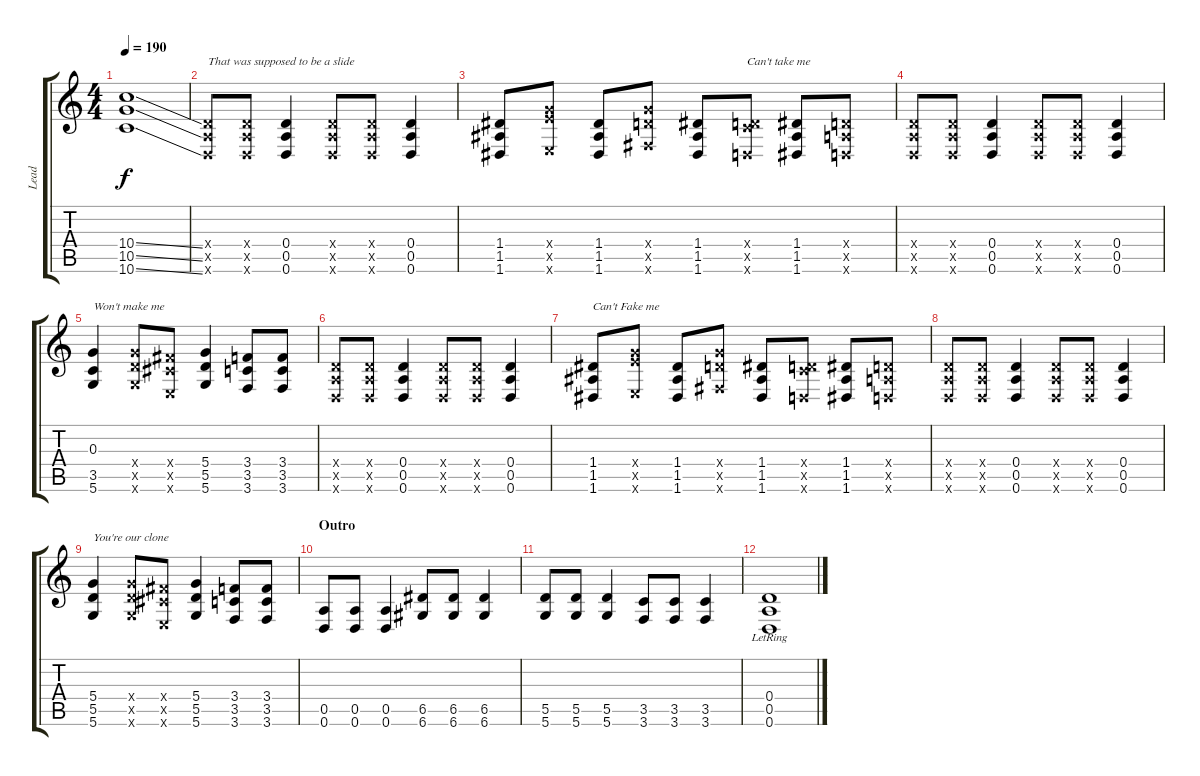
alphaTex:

\track ("Lead" "Lead") {instrument distortionguitar}
\staff {score tabs}
\tuning (E4 B3 G3 D3 A2 D2) {hide}
\ts (4 4)
\tempo 190
\clef g2
\ks c
(10.4{ss} 10.5{ss} 10.6{ss}).1{dy f} |
(0.4{x} 0.5{x} 0.6{x}).8{txt "That was supposed to be a slide "} (0.4{x} 0.5{x} 0.6{x}).8 (0.4 0.5 0.6).4 (0.4{x} 0.5{x} 0.6{x}).8 (0.4{x} 0.5{x} 0.6{x}).8 (0.4 0.5 0.6).4 |
(1.4 1.5 1.6).8 (5.4{x} 7.5{x} 2.6{x}).8 (1.4 1.5 1.6).8 (5.4{x} 5.5{x} 4.6{x}).8 (1.4 1.5 1.6).8 (0.4{x} 3.5{x} 0.6{x}).8{txt "Can't take me"} (1.4 1.5 1.6).8 (0.4{x} 0.5{x} 0.6{x}).8 |
(0.4{x} 0.5{x} 0.6{x}).8 (0.4{x} 0.5{x} 0.6{x}).8 (0.4 0.5 0.6).4 (0.4{x} 0.5{x} 0.6{x}).8 (0.4{x} 0.5{x} 0.6{x}).8 (0.4 0.5 0.6).4 |
(0.3 3.5 5.6).4{txt "Won't make me"} (5.4{x} 5.5{x} 5.6{x}).8 (4.4{x} 4.5{x} 2.6{x}).8 (5.4 5.5 5.6).4 (3.4 3.5 3.6).8 (3.4 3.5 3.6).8 |
(0.4{x} 0.5{x} 0.6{x}).8 (0.4{x} 0.5{x} 0.6{x}).8 (0.4 0.5 0.6).4 (0.4{x} 0.5{x} 0.6{x}).8 (0.4{x} 0.5{x} 0.6{x}).8 (0.4 0.5 0.6).4 |
(1.4 1.5 1.6).8{txt "Can't Fake me"} (5.4{x} 7.5{x} 2.6{x}).8 (1.4 1.5 1.6).8 (5.4{x} 5.5{x} 4.6{x}).8 (1.4 1.5 1.6).8 (0.4{x} 3.5{x} 0.6{x}).8 (1.4 1.5 1.6).8 (0.4{x} 0.5{x} 0.6{x}).8 |
(0.4{x} 0.5{x} 0.6{x}).8 (0.4{x} 0.5{x} 0.6{x}).8 (0.4 0.5 0.6).4 (0.4{x} 0.5{x} 0.6{x}).8 (0.4{x} 0.5{x} 0.6{x}).8 (0.4 0.5 0.6).4 |
(5.4 5.5 5.6).4{txt "You're our clone"} (5.4{x} 5.5{x} 5.6{x}).8 (4.4{x} 4.5{x} 2.6{x}).8 (5.4 5.5 5.6).4 (3.4 3.5 3.6).8 (3.4 3.5 3.6).8 |
\section ("" "Outro")
(0.5 0.6).8 (0.5 0.6).8 (0.5 0.6).4 (6.5 6.6).8 (6.5 6.6).8 (6.5 6.6).4 |
(5.5 5.6).8 (5.5 5.6).8 (5.5 5.6).4 (3.5 3.6).8 (3.5 3.6).8 (3.5 3.6).4 |
(0.4{lr} 0.5{lr} 0.6{lr}).1
